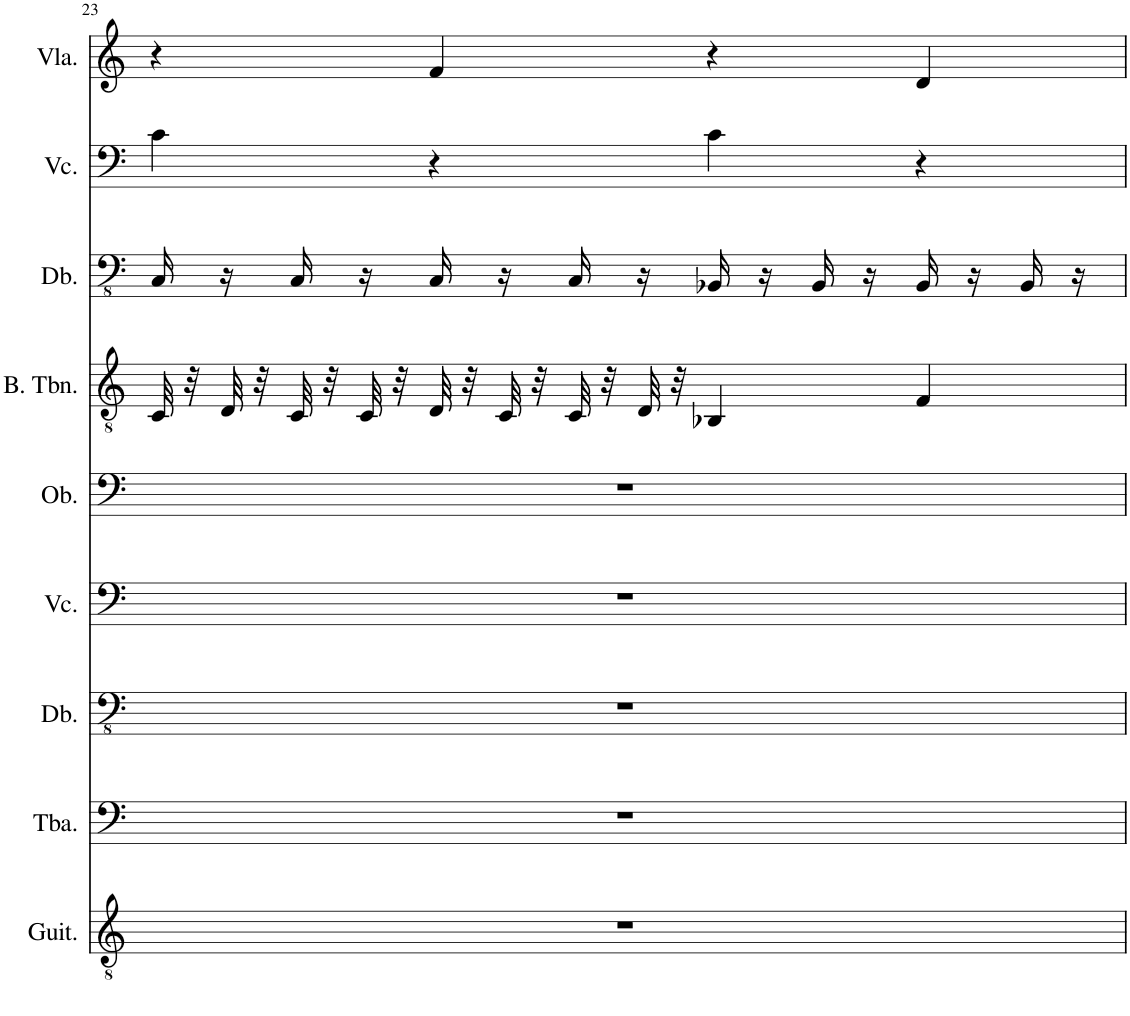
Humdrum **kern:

**kern	**kern	**kern	**kern	**kern	**kern	**kern	**kern	**kern
*part9	*part8	*part7	*part6	*part5	*part4	*part3	*part2	*part1
*staff9	*staff8	*staff7	*staff6	*staff5	*staff4	*staff3	*staff2	*staff1
*I"Classical Guitar	*I"Tuba	*I"Double Bass	*I"Violoncello	*I"Oboe	*I"Bass Trombone	*I"Double Bass	*I"Violoncello	*I"Viola
*I'Guit.	*I'Tba.	*I'Db.	*I'Vc.	*I'Ob.	*I'B. Tbn.	*I'Db.	*I'Vc.	*I'Vla.
!!LO:PB:g=z
*clefGv2	*clefF4	*clefFv4	*clefF4	*clefF4	*clefGv2	*clefFv4	*clefF4	*clefG2
*	*	*Trd7c12	*	*	*	*Trd7c12	*	*
*k[]	*k[]	*k[]	*k[]	*k[]	*k[]	*k[]	*k[]	*k[]
*M4/4	*M4/4	*M4/4	*M4/4	*M4/4	*M4/4	*M4/4	*M4/4	*M4/4
=23	=23	=23	=23	=23	=23	=23	=23	=23
1r	1r	1r	1r	1r	32C/	16CC/	4c\	4r
.	.	.	.	.	32r	.	.	.
.	.	.	.	.	32D/	16r	.	.
.	.	.	.	.	32r	.	.	.
.	.	.	.	.	32C/	16CC/	.	.
.	.	.	.	.	32r	.	.	.
.	.	.	.	.	32C/	16r	.	.
.	.	.	.	.	32r	.	.	.
.	.	.	.	.	32D/	16CC/	4r	4f/
.	.	.	.	.	32r	.	.	.
.	.	.	.	.	32C/	16r	.	.
.	.	.	.	.	32r	.	.	.
.	.	.	.	.	32C/	16CC/	.	.
.	.	.	.	.	32r	.	.	.
.	.	.	.	.	32D/	16r	.	.
.	.	.	.	.	32r	.	.	.
.	.	.	.	.	4BB-X/	16BBB-X/	4c\	4r
.	.	.	.	.	.	16r	.	.
.	.	.	.	.	.	16BBB-/	.	.
.	.	.	.	.	.	16r	.	.
.	.	.	.	.	4F/	16BBB-/	4r	4d/
.	.	.	.	.	.	16r	.	.
.	.	.	.	.	.	16BBB-/	.	.
.	.	.	.	.	.	16r	.	.
=	=	=	=	=	=	=	=	=
*-	*-	*-	*-	*-	*-	*-	*-	*-
